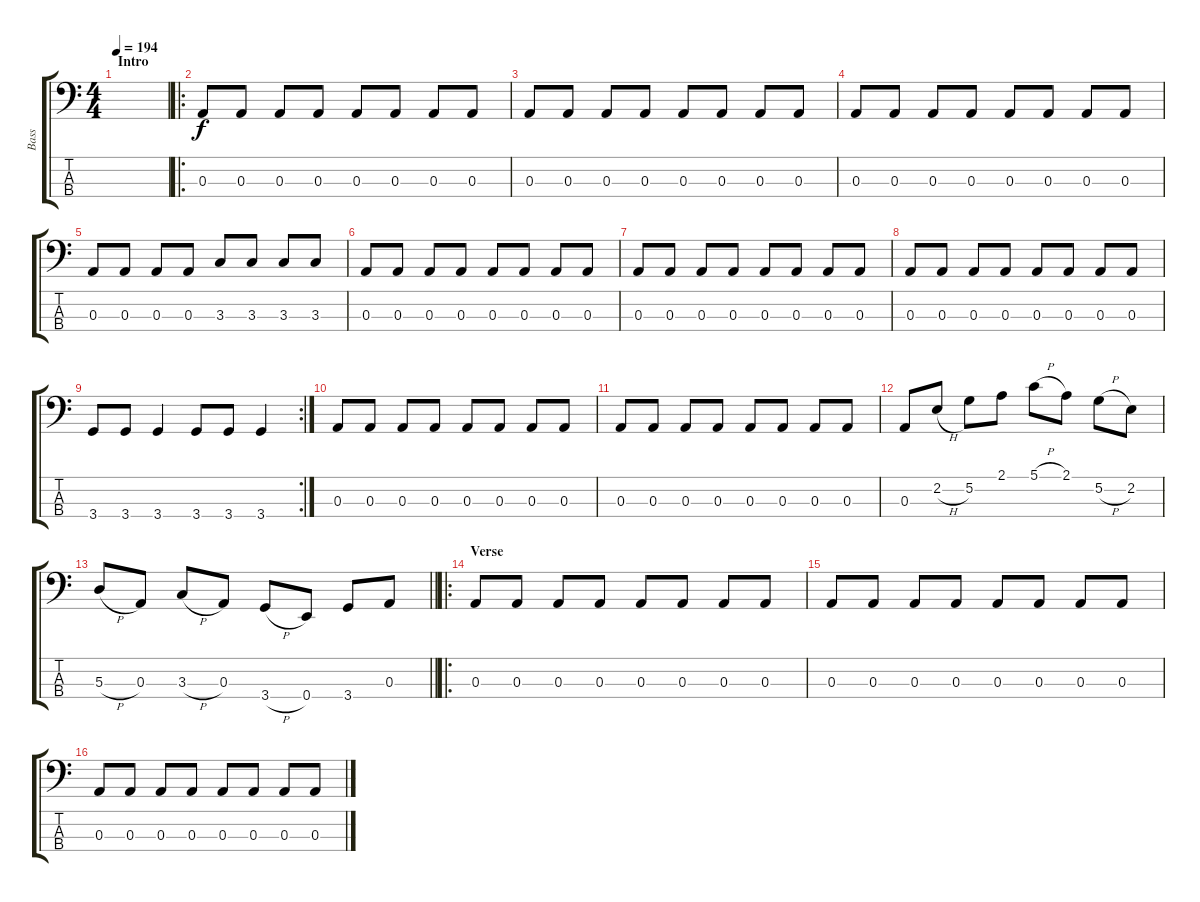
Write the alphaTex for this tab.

\track ("Bass" "Bass") {instrument slapbass2}
\staff {score tabs}
\tuning (G2 D2 A1 E1) {hide}
\ts (4 4)
\section ("" "Intro")
\tempo 194
\clef f4
\ks c
|
\ro
0.3.8 0.3.8 0.3.8 0.3.8 0.3.8 0.3.8 0.3.8 0.3.8 |
0.3.8 0.3.8 0.3.8 0.3.8 0.3.8 0.3.8 0.3.8 0.3.8 |
0.3.8 0.3.8 0.3.8 0.3.8 0.3.8 0.3.8 0.3.8 0.3.8 |
0.3.8 0.3.8 0.3.8 0.3.8 3.3.8 3.3.8 3.3.8 3.3.8 |
0.3.8 0.3.8 0.3.8 0.3.8 0.3.8 0.3.8 0.3.8 0.3.8 |
0.3.8 0.3.8 0.3.8 0.3.8 0.3.8 0.3.8 0.3.8 0.3.8 |
0.3.8 0.3.8 0.3.8 0.3.8 0.3.8 0.3.8 0.3.8 0.3.8 |
\rc 2
3.4.8 3.4.8 3.4.4 3.4.8 3.4.8 3.4.4 |
0.3.8 0.3.8 0.3.8 0.3.8 0.3.8 0.3.8 0.3.8 0.3.8 |
0.3.8 0.3.8 0.3.8 0.3.8 0.3.8 0.3.8 0.3.8 0.3.8 |
0.3.8 2.2{h}.8 5.2.8 2.1.8 5.1{h}.8 2.1.8 5.2{h}.8 2.2.8 |
\barLineRight lightlight
5.3{h}.8 0.3.8 3.3{h}.8 0.3.8 3.4{h}.8 0.4.8 3.4.8 0.3.8 |
\ro
\section ("" "Verse")
0.3.8 0.3.8 0.3.8 0.3.8 0.3.8 0.3.8 0.3.8 0.3.8 |
0.3.8 0.3.8 0.3.8 0.3.8 0.3.8 0.3.8 0.3.8 0.3.8 |
0.3.8 0.3.8 0.3.8 0.3.8 0.3.8 0.3.8 0.3.8 0.3.8
